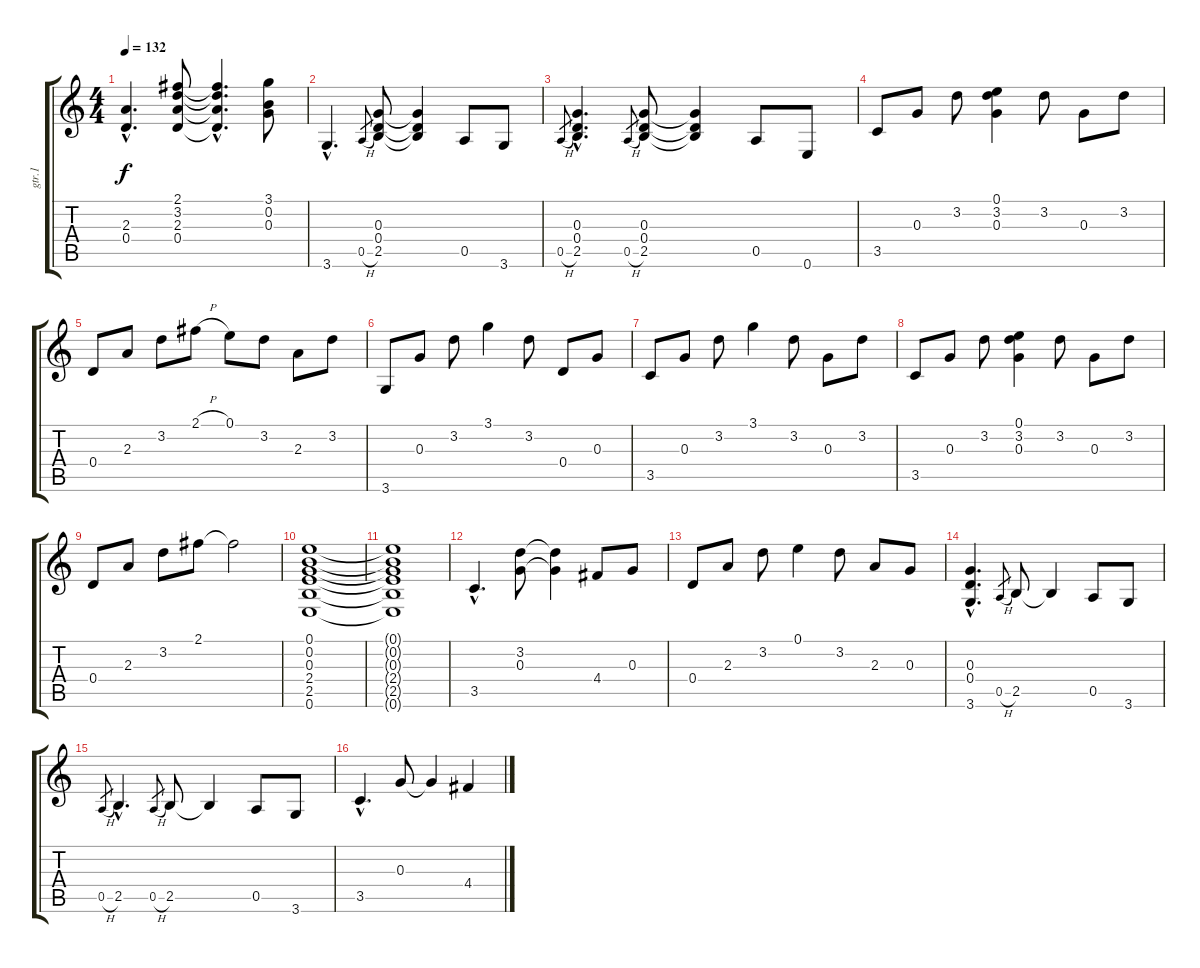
\track ("gtr.1" "gtr.1") {instrument electricguitarclean}
\staff {score tabs}
\tuning (E4 B3 G3 D3 A2 E2) {hide}
\ts (4 4)
\tempo 132
\clef g2
\ks c
(2.3{hac} 0.4{hac}).4{d dy f} (2.1 3.2 2.3 0.4).8 (2.1{hac t} 3.2{hac t} 2.3{hac t} 0.4{hac t}).4{d} (3.1 0.2 0.3).8 |
3.6{hac}.4{d} 0.5{h}.8{gr} (0.3 0.4 2.5).8 (0.3{t} 0.4{t} 2.5{t}).4 0.5.8 3.6.8 |
0.5{h}.8{gr} (0.3{hac} 0.4{hac} 2.5{hac}).4{d} 0.5{h}.8{gr} (0.3 0.4 2.5).8 (0.3{t} 0.4{t} 2.5{t}).4 0.5.8 0.6.8 |
3.5.8 0.3.8 3.2.8 (0.1 3.2 0.3).4 3.2.8 0.3.8 3.2.8 |
0.4.8 2.3.8 3.2.8 2.1{h}.8 0.1.8 3.2.8 2.3.8 3.2.8 |
3.6.8 0.3.8 3.2.8 3.1.4 3.2.8 0.4.8 0.3.8 |
3.5.8 0.3.8 3.2.8 3.1.4 3.2.8 0.3.8 3.2.8 |
3.5.8 0.3.8 3.2.8 (0.1 3.2 0.3).4 3.2.8 0.3.8 3.2.8 |
0.4.8 2.3.8 3.2.8 2.1.8 2.1{t}.2 |
(0.1 0.2 0.3 2.4 2.5 0.6).1 |
(0.1{t} 0.2{t} 0.3{t} 2.4{t} 2.5{t} 0.6{t}).1 |
3.5{hac}.4{d} (3.2 0.3).8 (3.2{t} 0.3{t}).4 4.4.8 0.3.8 |
0.4.8 2.3.8 3.2.8 0.1.4 3.2.8 2.3.8 0.3.8 |
(0.3{hac} 0.4{hac} 3.6{hac}).4{d} 0.5{h}.8{gr} 2.5.8 2.5{t}.4 0.5.8 3.6.8 |
0.5{h}.8{gr} 2.5{hac}.4{d} 0.5{h}.8{gr} 2.5.8 2.5{t}.4 0.5.8 3.6.8 |
3.5{hac}.4{d} 0.3.8 0.3{t}.4 4.4.4
